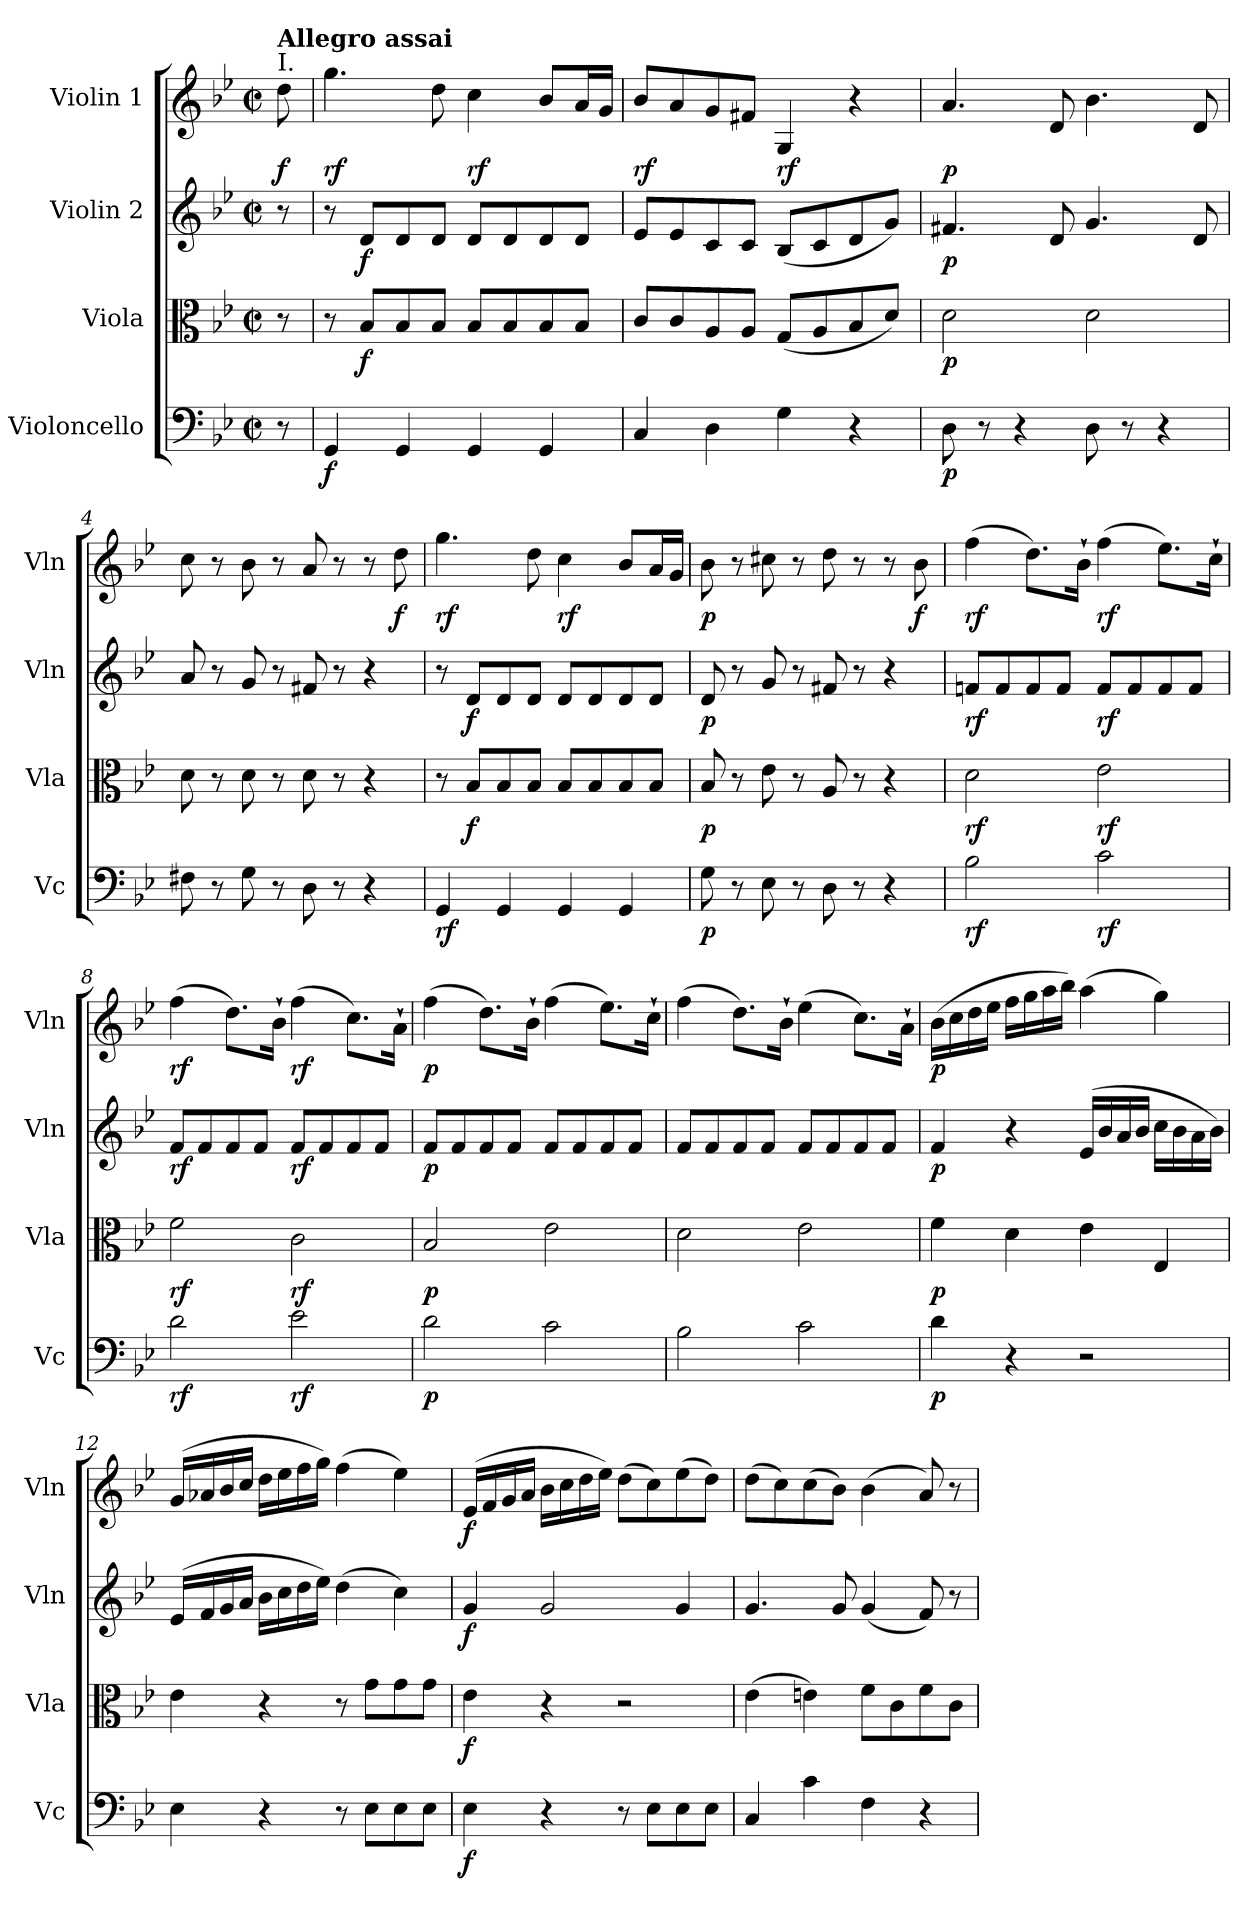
**kern	**dynam	**kern	**dynam	**kern	**dynam	**kern	**dynam
*part4	*part4	*part3	*part3	*part2	*part2	*part1	*part1
*staff4	*staff4	*staff3	*staff3	*staff2	*staff2	*staff1	*staff1
*I"Violoncello	*	*I"Viola	*	*I"Violin 2	*	*I"Violin 1	*
*I'Vc	*	*I'Vla	*	*I'Vln	*	*I'Vln	*
*clefF4	*	*clefC3	*	*clefG2	*	*clefG2	*
*k[b-e-]	*	*k[b-e-]	*	*k[b-e-]	*	*k[b-e-]	*
*M2/2	*	*M2/2	*	*M2/2	*	*M2/2	*
*met(c|)	*	*met(c|)	*	*met(c|)	*	*met(c|)	*
=	=	=	=	=	=	=	=
!	!	!	!	!	!	!LO:TX:a:t=I.	!
!	!	!	!	!	!	!LO:TX:a:B:t=Allegro assai	!
!	!	!	!	!	!	!	!LO:DY:b
8r	.	8r	.	8r	.	8dd\	f
=1	=1	=1	=1	=1	=1	=1	=1
!	!LO:DY:b	!	!	!	!	!	!LO:DY:b
4GG/	f	8r	.	8r	.	4.gg\	rf
!	!	!	!LO:DY:b	!	!LO:DY:b	!	!
.	.	8B-/L	f	8d/L	f	.	.
4GG/	.	8B-/	.	8d/	.	.	.
.	.	8B-/J	.	8d/J	.	8dd\	.
!	!	!	!	!	!	!	!LO:DY:b
4GG/	.	8B-/L	.	8d/L	.	4cc\	rf
.	.	8B-/	.	8d/	.	.	.
4GG/	.	8B-/	.	8d/	.	8b-/L	.
.	.	8B-/J	.	8d/J	.	16a/L	.
.	.	.	.	.	.	16g/JJ	.
=2	=2	=2	=2	=2	=2	=2	=2
!	!	!	!	!	!	!	!LO:DY:b
4C/	.	8c/L	.	8e-/L	.	8b-/L	rf
.	.	8c/	.	8e-/	.	8a/	.
4D\	.	8A/	.	8c/	.	8g/	.
.	.	8A/J	.	8c/J	.	8f#X/J	.
!	!	!	!	!	!	!	!LO:DY:b
4G\	.	(8G/L	.	(8B-/L	.	4G/	rf
.	.	8A/	.	8c/	.	.	.
4r	.	8B-/	.	8d/	.	4r	.
.	.	8d/J)	.	8g/J)	.	.	.
=3	=3	=3	=3	=3	=3	=3	=3
!	!LO:DY:b	!	!LO:DY:b	!	!LO:DY:b	!	!LO:DY:b
8D\	p	2d\	p	4.f#X/	p	4.a/	p
8r	.	.	.	.	.	.	.
4r	.	.	.	.	.	.	.
.	.	.	.	8d/	.	8d/	.
8D\	.	2d\	.	4.g/	.	4.b-\	.
8r	.	.	.	.	.	.	.
4r	.	.	.	.	.	.	.
.	.	.	.	8d/	.	8d/	.
=4	=4	=4	=4	=4	=4	=4	=4
8F#X\	.	8d\	.	8a/	.	8cc\	.
8r	.	8r	.	8r	.	8r	.
8G\	.	8d\	.	8g/	.	8b-\	.
8r	.	8r	.	8r	.	8r	.
8D\	.	8d\	.	8f#X/	.	8a/	.
8r	.	8r	.	8r	.	8r	.
4r	.	4r	.	4r	.	8r	.
!	!	!	!	!	!	!	!LO:DY:b
.	.	.	.	.	.	8dd\	f
!!LO:LB:g=z
=5	=5	=5	=5	=5	=5	=5	=5
!	!LO:DY:b	!	!	!	!	!	!LO:DY:b
4GG/	rf	8r	.	8r	.	4.gg\	rf
!	!	!	!LO:DY:b	!	!LO:DY:b	!	!
.	.	8B-/L	f	8d/L	f	.	.
4GG/	.	8B-/	.	8d/	.	.	.
.	.	8B-/J	.	8d/J	.	8dd\	.
!	!	!	!	!	!	!	!LO:DY:b
4GG/	.	8B-/L	.	8d/L	.	4cc\	rf
.	.	8B-/	.	8d/	.	.	.
4GG/	.	8B-/	.	8d/	.	8b-/L	.
.	.	8B-/J	.	8d/J	.	16a/L	.
.	.	.	.	.	.	16g/JJ	.
=6	=6	=6	=6	=6	=6	=6	=6
!	!LO:DY:b	!	!LO:DY:b	!	!LO:DY:b	!	!LO:DY:b
8G\	p	8B-/	p	8d/	p	8b-\	p
8r	.	8r	.	8r	.	8r	.
8E-\	.	8e-\	.	8g/	.	8cc#X\	.
8r	.	8r	.	8r	.	8r	.
8D\	.	8A/	.	8f#X/	.	8dd\	.
8r	.	8r	.	8r	.	8r	.
4r	.	4r	.	4r	.	8r	.
!	!	!	!	!	!	!	!LO:DY:b
.	.	.	.	.	.	8b-\	f
=7	=7	=7	=7	=7	=7	=7	=7
!	!LO:DY:b	!	!LO:DY:b	!	!LO:DY:b	!	!LO:DY:b
2B-\	rf	2d\	rf	8fn/L	rf	(4ff\	rf
.	.	.	.	8f/	.	.	.
.	.	.	.	8f/	.	8.dd\L)	.
.	.	.	.	8f/J	.	.	.
.	.	.	.	.	.	16b-`\Jk	.
!	!LO:DY:b	!	!LO:DY:b	!	!LO:DY:b	!	!LO:DY:b
2c\	rf	2e-\	rf	8f/L	rf	(4ff\	rf
.	.	.	.	8f/	.	.	.
.	.	.	.	8f/	.	8.ee-\L)	.
.	.	.	.	8f/J	.	.	.
.	.	.	.	.	.	16cc`\Jk	.
=8	=8	=8	=8	=8	=8	=8	=8
!	!LO:DY:b	!	!LO:DY:b	!	!LO:DY:b	!	!LO:DY:b
2d\	rf	2f\	rf	8f/L	rf	(4ff\	rf
.	.	.	.	8f/	.	.	.
.	.	.	.	8f/	.	8.dd\L)	.
.	.	.	.	8f/J	.	.	.
.	.	.	.	.	.	16b-`\Jk	.
!	!LO:DY:b	!	!LO:DY:b	!	!LO:DY:b	!	!LO:DY:b
2e-\	rf	2c\	rf	8f/L	rf	(4ff\	rf
.	.	.	.	8f/	.	.	.
.	.	.	.	8f/	.	8.cc\L)	.
.	.	.	.	8f/J	.	.	.
.	.	.	.	.	.	16a`\Jk	.
!!LO:LB:g=z
=9	=9	=9	=9	=9	=9	=9	=9
!	!LO:DY:b	!	!LO:DY:b	!	!LO:DY:b	!	!LO:DY:b
2d\	p	2B-/	p	8f/L	p	(4ff\	p
.	.	.	.	8f/	.	.	.
.	.	.	.	8f/	.	8.dd\L)	.
.	.	.	.	8f/J	.	.	.
.	.	.	.	.	.	16b-`\Jk	.
2c\	.	2e-\	.	8f/L	.	(4ff\	.
.	.	.	.	8f/	.	.	.
.	.	.	.	8f/	.	8.ee-\L)	.
.	.	.	.	8f/J	.	.	.
.	.	.	.	.	.	16cc`\Jk	.
=10	=10	=10	=10	=10	=10	=10	=10
2B-\	.	2d\	.	8f/L	.	(4ff\	.
.	.	.	.	8f/	.	.	.
.	.	.	.	8f/	.	8.dd\L)	.
.	.	.	.	8f/J	.	.	.
.	.	.	.	.	.	16b-`\Jk	.
2c\	.	2e-\	.	8f/L	.	(4ee-\	.
.	.	.	.	8f/	.	.	.
.	.	.	.	8f/	.	8.cc\L)	.
.	.	.	.	8f/J	.	.	.
.	.	.	.	.	.	16a`\Jk	.
!!LO:LB:g=z
=11	=11	=11	=11	=11	=11	=11	=11
!	!LO:DY:b	!	!LO:DY:b	!	!LO:DY:b	!	!LO:DY:b
4d\	p	4f\	p	4f/	p	(16b-\LL	p
.	.	.	.	.	.	16cc\	.
.	.	.	.	.	.	16dd\	.
.	.	.	.	.	.	16ee-\JJ	.
4r	.	4d\	.	4r	.	16ff\LL	.
.	.	.	.	.	.	16gg\	.
.	.	.	.	.	.	16aa\	.
.	.	.	.	.	.	16bb-\JJ)	.
2r	.	4e-\	.	(16e-/LL	.	(4aa\	.
.	.	.	.	16b-/	.	.	.
.	.	.	.	16a/	.	.	.
.	.	.	.	16b-/JJ	.	.	.
.	.	4E-/	.	16cc\LL	.	4gg\)	.
.	.	.	.	16b-\	.	.	.
.	.	.	.	16a\	.	.	.
.	.	.	.	16b-\JJ)	.	.	.
=12	=12	=12	=12	=12	=12	=12	=12
4E-\	.	4e-\	.	(16e-/LL	.	(16g/LL	.
.	.	.	.	16f/	.	16a-X/	.
.	.	.	.	16g/	.	16b-/	.
.	.	.	.	16a/JJ	.	16cc/JJ	.
4r	.	4r	.	16b-\LL	.	16dd\LL	.
.	.	.	.	16cc\	.	16ee-\	.
.	.	.	.	16dd\	.	16ff\	.
.	.	.	.	16ee-\JJ)	.	16gg\JJ)	.
8r	.	8r	.	(4dd\	.	(4ff\	.
8E-\L	.	8g\L	.	.	.	.	.
8E-\	.	8g\	.	4cc\)	.	4ee-\)	.
8E-\J	.	8g\J	.	.	.	.	.
=13	=13	=13	=13	=13	=13	=13	=13
!	!LO:DY:b	!	!LO:DY:b	!	!LO:DY:b	!	!LO:DY:b
4E-\	f	4e-\	f	4g/	f	(16e-/LL	f
.	.	.	.	.	.	16f/	.
.	.	.	.	.	.	16g/	.
.	.	.	.	.	.	16a/JJ	.
4r	.	4r	.	2g/	.	16b-\LL	.
.	.	.	.	.	.	16cc\	.
.	.	.	.	.	.	16dd\	.
.	.	.	.	.	.	16ee-\JJ)	.
8r	.	2r	.	.	.	(8dd\L	.
8E-\L	.	.	.	.	.	8cc\)	.
8E-\	.	.	.	4g/	.	(8ee-\	.
8E-\J	.	.	.	.	.	8dd\J)	.
!!LO:LB:g=z
=14	=14	=14	=14	=14	=14	=14	=14
4C/	.	(4e-\	.	4.g/	.	(8dd\L	.
.	.	.	.	.	.	8cc\)	.
4c\	.	4en\)	.	.	.	(8cc\	.
.	.	.	.	8g/	.	8b-\J)	.
4F\	.	8f\L	.	(4g/	.	(4b-\	.
.	.	8c\	.	.	.	.	.
4r	.	8f\	.	8f/)	.	8a/)	.
.	.	8c\J	.	8r	.	8r	.
=	=	=	=	=	=	=	=
*-	*-	*-	*-	*-	*-	*-	*-
